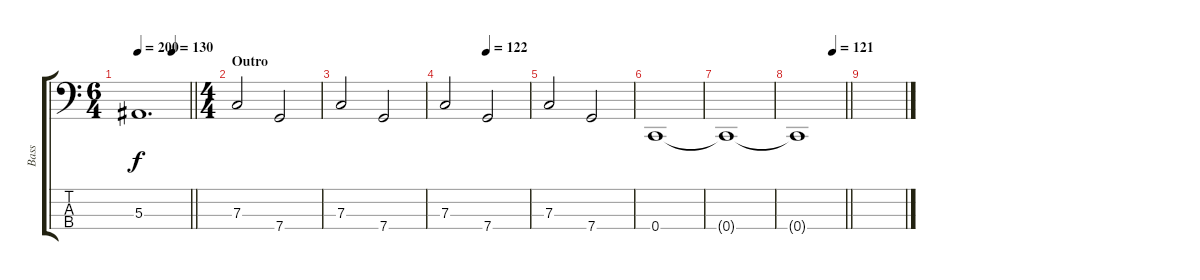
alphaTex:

\track ("Bass" "Bass") {instrument electricbassfinger}
\staff {score tabs}
\tuning (Eb2 Bb1 F1 C1) {hide}
\ts (6 4)
\tempo 200
\tempo (130 0.6666666666666666)
\clef f4
\barLineRight lightlight
\ks c
5.3{t}.1{d dy f} |
\ts (4 4)
\section ("" "Outro")
7.3.2 7.4.2 |
7.3.2 7.4.2 |
\tempo (122 0.5)
7.3.2 7.4.2 |
7.3.2 7.4.2 |
0.4.1 |
0.4{t}.1 |
\tempo (121 0.75)
\barLineRight lightlight
0.4{t}.1 |
\section ("" "")
